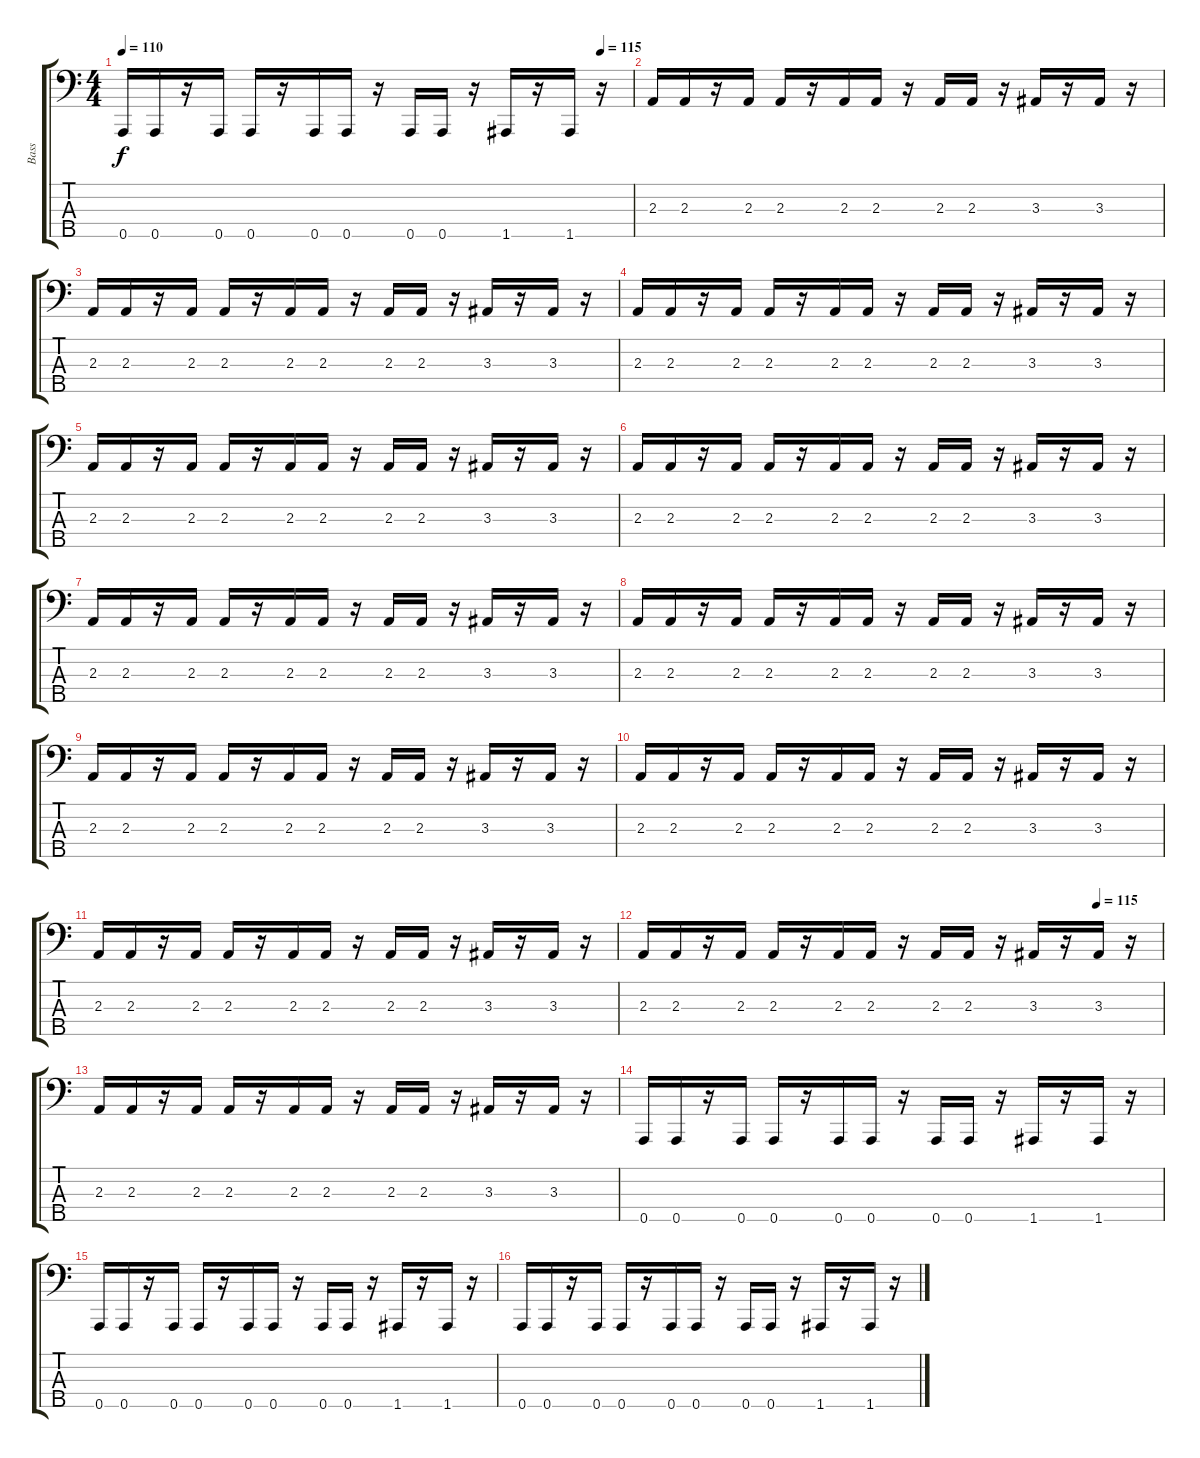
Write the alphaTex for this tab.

\track ("Bass" "Bass") {instrument slapbass1}
\staff {score tabs}
\tuning (F2 C2 G1 D1 A0) {hide}
\ts (4 4)
\tempo 110
\tempo (115 0.9375)
\clef f4
\ks c
0.5.16{dy f} 0.5.16 r.16 0.5.16 0.5.16 r.16 0.5.16 0.5.16 r.16 0.5.16 0.5.16 r.16 1.5.16 r.16 1.5.16 r.16 |
2.3.16 2.3.16 r.16 2.3.16 2.3.16 r.16 2.3.16 2.3.16 r.16 2.3.16 2.3.16 r.16 3.3.16 r.16 3.3.16 r.16 |
2.3.16 2.3.16 r.16 2.3.16 2.3.16 r.16 2.3.16 2.3.16 r.16 2.3.16 2.3.16 r.16 3.3.16 r.16 3.3.16 r.16 |
2.3.16 2.3.16 r.16 2.3.16 2.3.16 r.16 2.3.16 2.3.16 r.16 2.3.16 2.3.16 r.16 3.3.16 r.16 3.3.16 r.16 |
2.3.16 2.3.16 r.16 2.3.16 2.3.16 r.16 2.3.16 2.3.16 r.16 2.3.16 2.3.16 r.16 3.3.16 r.16 3.3.16 r.16 |
2.3.16 2.3.16 r.16 2.3.16 2.3.16 r.16 2.3.16 2.3.16 r.16 2.3.16 2.3.16 r.16 3.3.16 r.16 3.3.16 r.16 |
2.3.16 2.3.16 r.16 2.3.16 2.3.16 r.16 2.3.16 2.3.16 r.16 2.3.16 2.3.16 r.16 3.3.16 r.16 3.3.16 r.16 |
2.3.16 2.3.16 r.16 2.3.16 2.3.16 r.16 2.3.16 2.3.16 r.16 2.3.16 2.3.16 r.16 3.3.16 r.16 3.3.16 r.16 |
2.3.16 2.3.16 r.16 2.3.16 2.3.16 r.16 2.3.16 2.3.16 r.16 2.3.16 2.3.16 r.16 3.3.16 r.16 3.3.16 r.16 |
2.3.16 2.3.16 r.16 2.3.16 2.3.16 r.16 2.3.16 2.3.16 r.16 2.3.16 2.3.16 r.16 3.3.16 r.16 3.3.16 r.16 |
2.3.16 2.3.16 r.16 2.3.16 2.3.16 r.16 2.3.16 2.3.16 r.16 2.3.16 2.3.16 r.16 3.3.16 r.16 3.3.16 r.16 |
\tempo (115 0.875)
2.3.16 2.3.16 r.16 2.3.16 2.3.16 r.16 2.3.16 2.3.16 r.16 2.3.16 2.3.16 r.16 3.3.16 r.16 3.3.16 r.16 |
2.3.16 2.3.16 r.16 2.3.16 2.3.16 r.16 2.3.16 2.3.16 r.16 2.3.16 2.3.16 r.16 3.3.16 r.16 3.3.16 r.16 |
0.5.16 0.5.16 r.16 0.5.16 0.5.16 r.16 0.5.16 0.5.16 r.16 0.5.16 0.5.16 r.16 1.5.16 r.16 1.5.16 r.16 |
0.5.16 0.5.16 r.16 0.5.16 0.5.16 r.16 0.5.16 0.5.16 r.16 0.5.16 0.5.16 r.16 1.5.16 r.16 1.5.16 r.16 |
0.5.16 0.5.16 r.16 0.5.16 0.5.16 r.16 0.5.16 0.5.16 r.16 0.5.16 0.5.16 r.16 1.5.16 r.16 1.5.16 r.16
